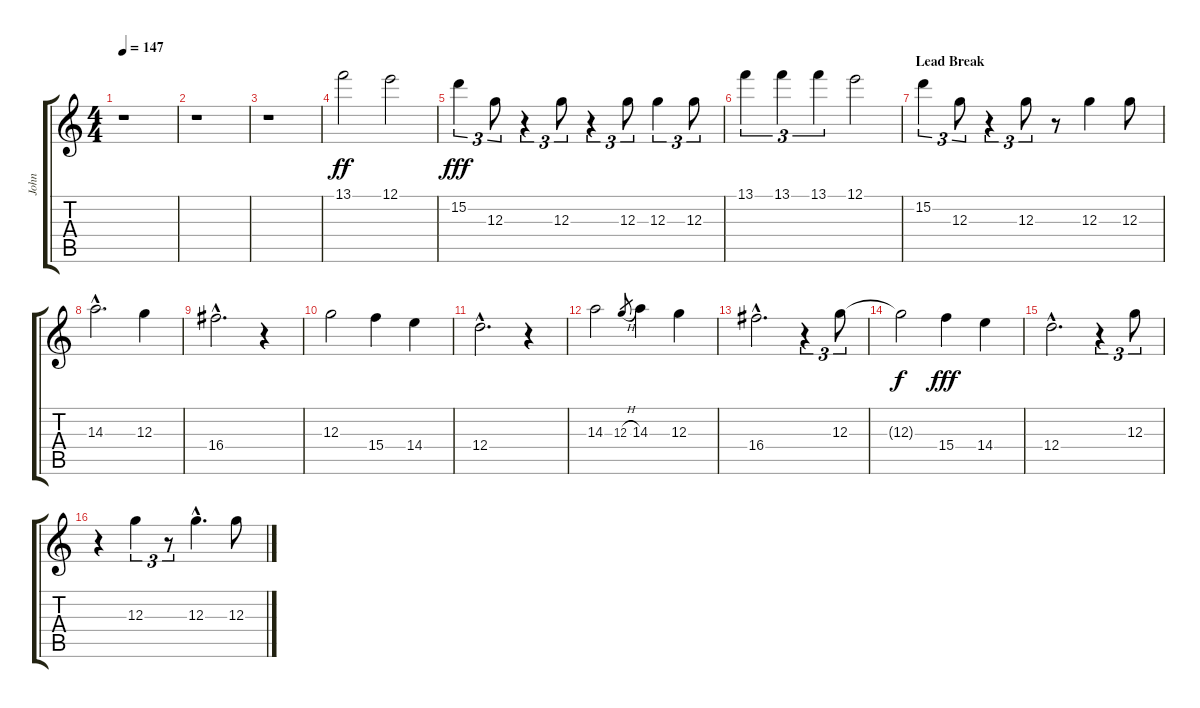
\track ("John" "John") {instrument acousticguitarnylon}
\staff {score tabs}
\tuning (E4 B3 G3 D3 A2 E2) {hide}
\ts (4 4)
\tempo 147
\clef g2
\ks c
r.1{dy fff} |
r.1 |
r.1 |
13.1.2{dy ff} 12.1.2 |
15.2.4{tu (3 2) dy fff} 12.3.8{tu (3 2)} r.4{tu (3 2)} 12.3.8{tu (3 2)} r.4{tu (3 2)} 12.3.8{tu (3 2)} 12.3.4{tu (3 2)} 12.3.8{tu (3 2)} |
13.1.4{tu (3 2)} 13.1.4{tu (3 2)} 13.1.4{tu (3 2)} 12.1.2 |
\section ("" "Lead Break")
15.2.4{tu (3 2)} 12.3.8{tu (3 2)} r.4{tu (3 2)} 12.3.8{tu (3 2)} r.8 12.3.4 12.3.8 |
14.3{hac}.2{d volume 16} 12.3.4 |
16.4{hac}.2{d} r.4 |
12.3.2 15.4.4 14.4.4 |
12.4{hac}.2{d} r.4 |
14.3.2 12.3{h}.8{gr} 14.3.4 12.3.4 |
16.4{hac}.2{d} r.4{tu (3 2)} 12.3.8{tu (3 2)} |
12.3{t}.2{dy f} 15.4.4{dy fff} 14.4.4 |
12.4{hac}.2{d} r.4{tu (3 2)} 12.3.8{tu (3 2)} |
r.4 12.3.4{tu (3 2)} r.8{tu (3 2)} 12.3{hac}.4{d} 12.3.8
